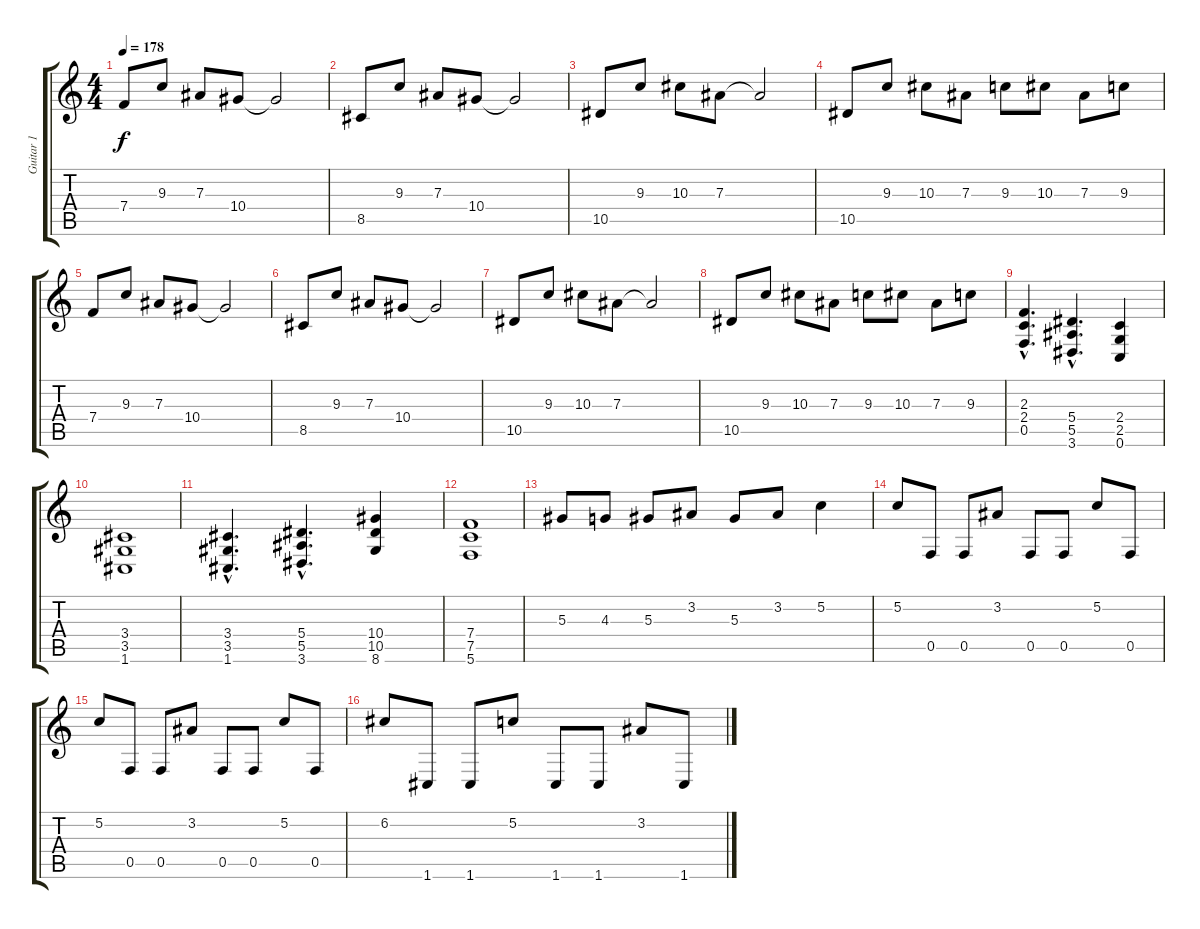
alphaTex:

\track ("Guitar 1" "Guitar 1") {instrument electricguitarclean}
\staff {score tabs}
\tuning (C4 G3 Eb3 Bb2 F2 C2) {hide}
\ts (4 4)
\tempo 178
\clef g2
\ks c
7.4.8{dy f} 9.3.8 7.3.8 10.4.8 10.4{t}.2 |
8.5.8 9.3.8 7.3.8 10.4.8 10.4{t}.2 |
10.5.8 9.3.8 10.3.8 7.3.8 7.3{t}.2 |
10.5.8 9.3.8 10.3.8 7.3.8 9.3.8 10.3.8 7.3.8 9.3.8 |
7.4.8 9.3.8 7.3.8 10.4.8 10.4{t}.2 |
8.5.8 9.3.8 7.3.8 10.4.8 10.4{t}.2 |
10.5.8 9.3.8 10.3.8 7.3.8 7.3{t}.2 |
10.5.8 9.3.8 10.3.8 7.3.8 9.3.8 10.3.8 7.3.8 9.3.8 |
(2.3{hac} 2.4{hac} 0.5{hac}).4{d} (5.4{hac} 5.5{hac} 3.6{hac}).4{d} (2.4 2.5 0.6).4 |
(3.4 3.5 1.6).1 |
(3.4{hac} 3.5{hac} 1.6{hac}).4{d} (5.4{hac} 5.5{hac} 3.6{hac}).4{d} (10.4 10.5 8.6).4 |
(7.4 7.5 5.6).1 |
5.3.8 4.3.8 5.3.8 3.2.8 5.3.8 3.2.8 5.2.4 |
5.2.8 0.5.8 0.5.8 3.2.8 0.5.8 0.5.8 5.2.8 0.5.8 |
5.2.8 0.5.8 0.5.8 3.2.8 0.5.8 0.5.8 5.2.8 0.5.8 |
6.2.8 1.6.8 1.6.8 5.2.8 1.6.8 1.6.8 3.2.8 1.6.8
